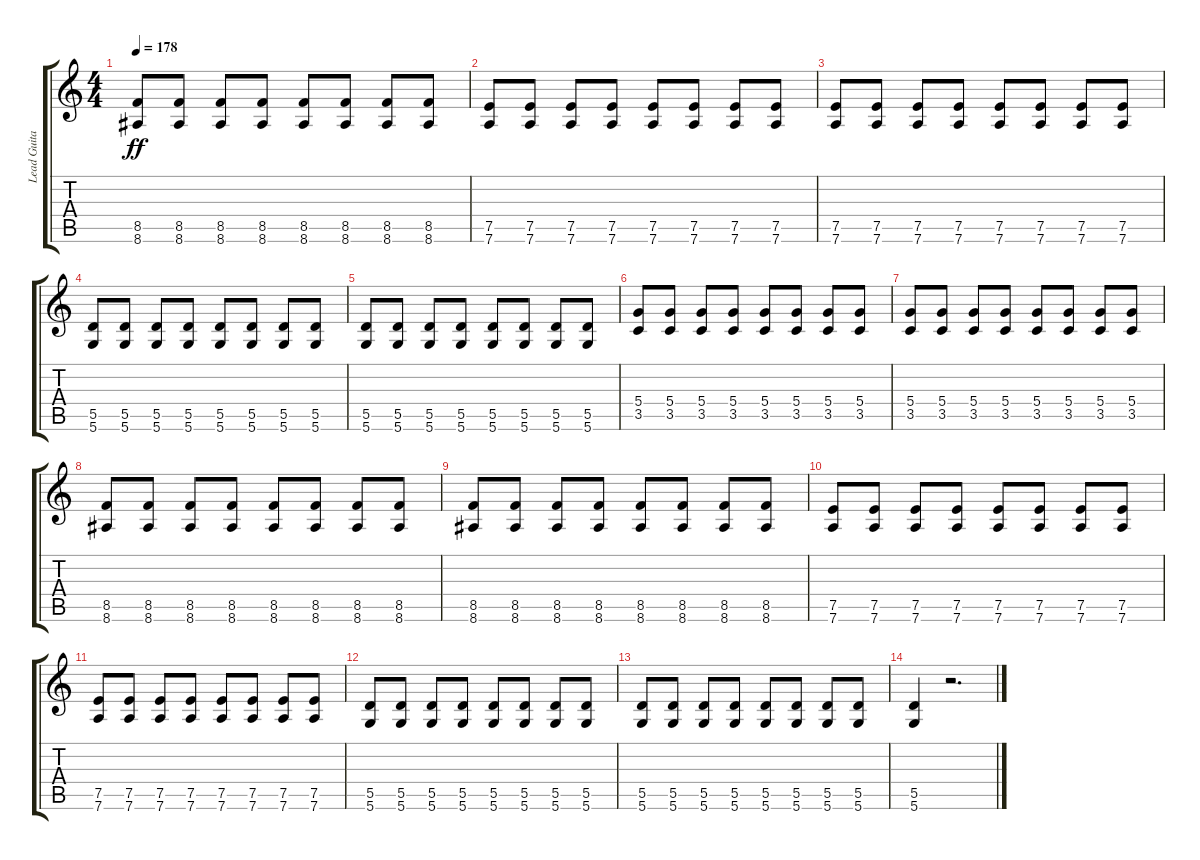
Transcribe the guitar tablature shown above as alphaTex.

\track ("Lead Guitar L" "Lead Guita") {instrument distortionguitar}
\staff {score tabs}
\tuning (E4 B3 G3 D3 A2 D2) {hide}
\ts (4 4)
\tempo 178
\clef g2
\ks c
(8.5 8.6).8{dy ff} (8.5 8.6).8 (8.5 8.6).8 (8.5 8.6).8 (8.5 8.6).8 (8.5 8.6).8 (8.5 8.6).8 (8.5 8.6).8 |
(7.5 7.6).8 (7.5 7.6).8 (7.5 7.6).8 (7.5 7.6).8 (7.5 7.6).8 (7.5 7.6).8 (7.5 7.6).8 (7.5 7.6).8 |
(7.5 7.6).8 (7.5 7.6).8 (7.5 7.6).8 (7.5 7.6).8 (7.5 7.6).8 (7.5 7.6).8 (7.5 7.6).8 (7.5 7.6).8 |
(5.5 5.6).8 (5.5 5.6).8 (5.5 5.6).8 (5.5 5.6).8 (5.5 5.6).8 (5.5 5.6).8 (5.5 5.6).8 (5.5 5.6).8 |
(5.5 5.6).8 (5.5 5.6).8 (5.5 5.6).8 (5.5 5.6).8 (5.5 5.6).8 (5.5 5.6).8 (5.5 5.6).8 (5.5 5.6).8 |
(5.4 3.5).8 (5.4 3.5).8 (5.4 3.5).8 (5.4 3.5).8 (5.4 3.5).8 (5.4 3.5).8 (5.4 3.5).8 (5.4 3.5).8 |
(5.4 3.5).8 (5.4 3.5).8 (5.4 3.5).8 (5.4 3.5).8 (5.4 3.5).8 (5.4 3.5).8 (5.4 3.5).8 (5.4 3.5).8 |
(8.5 8.6).8 (8.5 8.6).8 (8.5 8.6).8 (8.5 8.6).8 (8.5 8.6).8 (8.5 8.6).8 (8.5 8.6).8 (8.5 8.6).8 |
(8.5 8.6).8 (8.5 8.6).8 (8.5 8.6).8 (8.5 8.6).8 (8.5 8.6).8 (8.5 8.6).8 (8.5 8.6).8 (8.5 8.6).8 |
(7.5 7.6).8 (7.5 7.6).8 (7.5 7.6).8 (7.5 7.6).8 (7.5 7.6).8 (7.5 7.6).8 (7.5 7.6).8 (7.5 7.6).8 |
(7.5 7.6).8 (7.5 7.6).8 (7.5 7.6).8 (7.5 7.6).8 (7.5 7.6).8 (7.5 7.6).8 (7.5 7.6).8 (7.5 7.6).8 |
(5.5 5.6).8 (5.5 5.6).8 (5.5 5.6).8 (5.5 5.6).8 (5.5 5.6).8 (5.5 5.6).8 (5.5 5.6).8 (5.5 5.6).8 |
(5.5 5.6).8 (5.5 5.6).8 (5.5 5.6).8 (5.5 5.6).8 (5.5 5.6).8 (5.5 5.6).8 (5.5 5.6).8 (5.5 5.6).8 |
(5.5 5.6).4 r.2{d}
